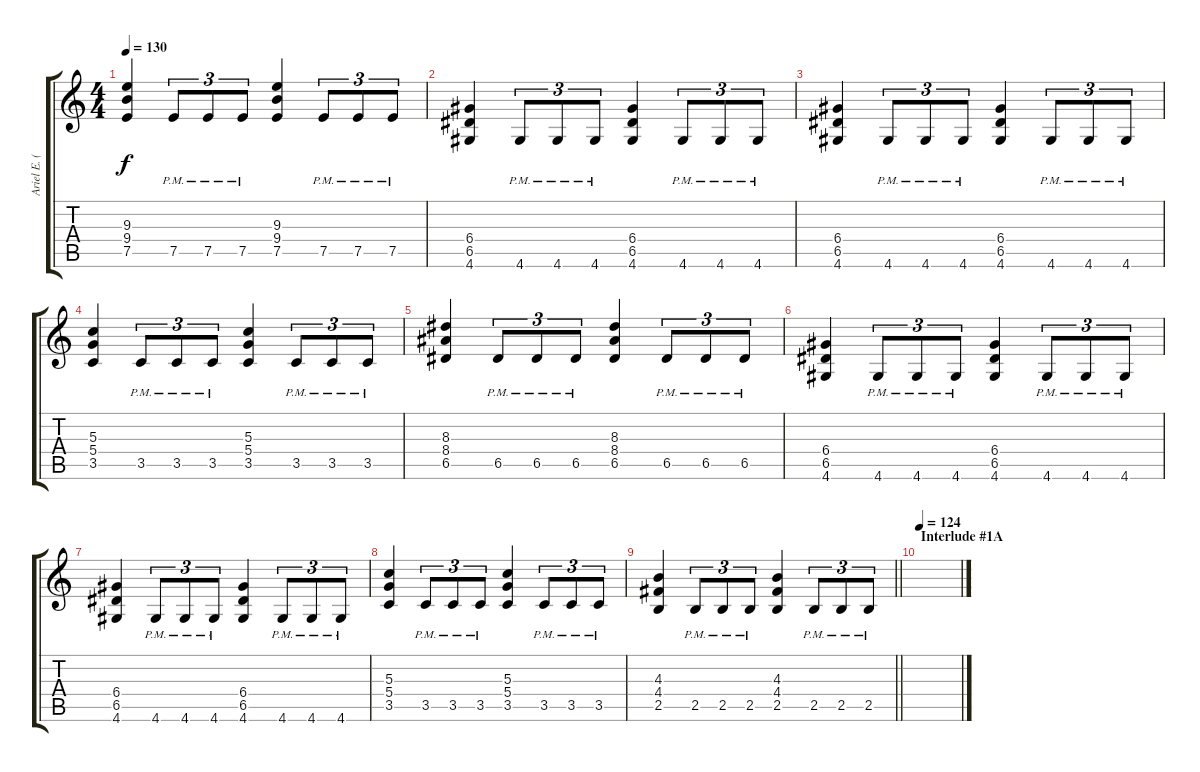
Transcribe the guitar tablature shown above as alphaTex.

\track ("Ariel E. (Lead Guitar)" "Ariel E. (") {instrument overdrivenguitar}
\staff {score tabs}
\tuning (E4 B3 G3 D3 A2 E2) {hide}
\ts (4 4)
\tempo 130
\clef g2
\ks c
(9.3 9.4 7.5).4{dy f} 7.5{pm}.8{tu (3 2)} 7.5{pm}.8{tu (3 2)} 7.5{pm}.8{tu (3 2)} (9.3 9.4 7.5).4 7.5{pm}.8{tu (3 2)} 7.5{pm}.8{tu (3 2)} 7.5{pm}.8{tu (3 2)} |
(6.4 6.5 4.6).4 4.6{pm}.8{tu (3 2)} 4.6{pm}.8{tu (3 2)} 4.6{pm}.8{tu (3 2)} (6.4 6.5 4.6).4 4.6{pm}.8{tu (3 2)} 4.6{pm}.8{tu (3 2)} 4.6{pm}.8{tu (3 2)} |
(6.4 6.5 4.6).4 4.6{pm}.8{tu (3 2)} 4.6{pm}.8{tu (3 2)} 4.6{pm}.8{tu (3 2)} (6.4 6.5 4.6).4 4.6{pm}.8{tu (3 2)} 4.6{pm}.8{tu (3 2)} 4.6{pm}.8{tu (3 2)} |
(5.3 5.4 3.5).4 3.5{pm}.8{tu (3 2)} 3.5{pm}.8{tu (3 2)} 3.5{pm}.8{tu (3 2)} (5.3 5.4 3.5).4 3.5{pm}.8{tu (3 2)} 3.5{pm}.8{tu (3 2)} 3.5{pm}.8{tu (3 2)} |
(8.3 8.4 6.5).4 6.5{pm}.8{tu (3 2)} 6.5{pm}.8{tu (3 2)} 6.5{pm}.8{tu (3 2)} (8.3 8.4 6.5).4 6.5{pm}.8{tu (3 2)} 6.5{pm}.8{tu (3 2)} 6.5{pm}.8{tu (3 2)} |
(6.4 6.5 4.6).4 4.6{pm}.8{tu (3 2)} 4.6{pm}.8{tu (3 2)} 4.6{pm}.8{tu (3 2)} (6.4 6.5 4.6).4 4.6{pm}.8{tu (3 2)} 4.6{pm}.8{tu (3 2)} 4.6{pm}.8{tu (3 2)} |
(6.4 6.5 4.6).4 4.6{pm}.8{tu (3 2)} 4.6{pm}.8{tu (3 2)} 4.6{pm}.8{tu (3 2)} (6.4 6.5 4.6).4 4.6{pm}.8{tu (3 2)} 4.6{pm}.8{tu (3 2)} 4.6{pm}.8{tu (3 2)} |
(5.3 5.4 3.5).4 3.5{pm}.8{tu (3 2)} 3.5{pm}.8{tu (3 2)} 3.5{pm}.8{tu (3 2)} (5.3 5.4 3.5).4 3.5{pm}.8{tu (3 2)} 3.5{pm}.8{tu (3 2)} 3.5{pm}.8{tu (3 2)} |
\barLineRight lightlight
(4.3 4.4 2.5).4 2.5{pm}.8{tu (3 2)} 2.5{pm}.8{tu (3 2)} 2.5{pm}.8{tu (3 2)} (4.3 4.4 2.5).4 2.5{pm}.8{tu (3 2)} 2.5{pm}.8{tu (3 2)} 2.5{pm}.8{tu (3 2)} |
\section ("" "Interlude #1A")
\tempo 124
